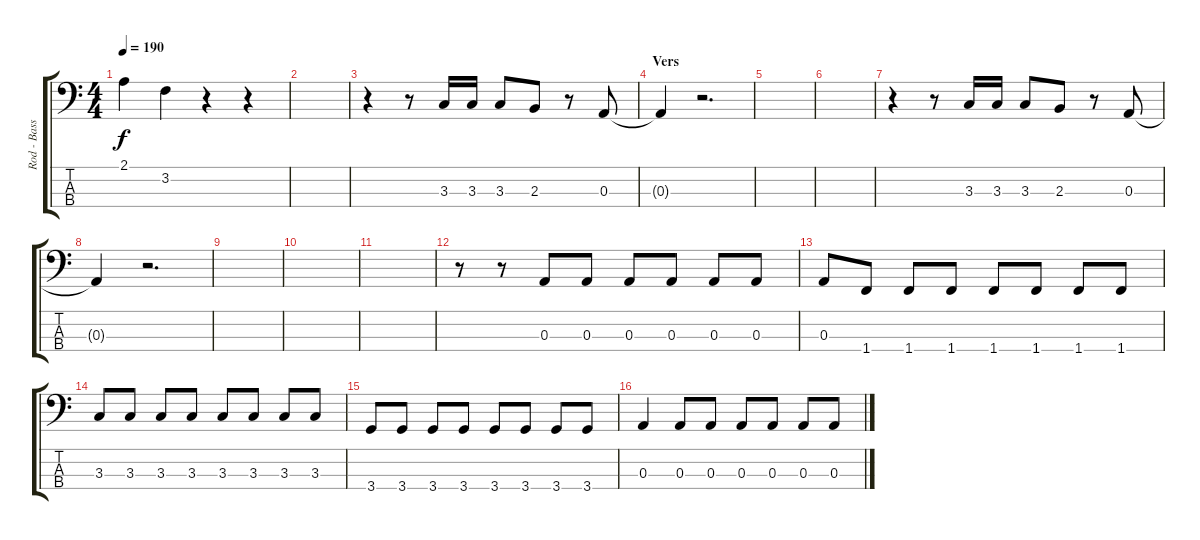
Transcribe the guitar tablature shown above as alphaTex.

\track ("Rod - Bass" "Rod - Bass") {instrument electricbasspick}
\staff {score tabs}
\tuning (G2 D2 A1 E1) {hide}
\ts (4 4)
\tempo 190
\clef f4
\ks c
2.1.4{dy f} 3.2.4 r.4 r.4 |
|
r.4 r.8 3.3.16 3.3.16 3.3.8 2.3.8 r.8 0.3.8 |
\section ("" "Vers")
0.3{t}.4 r.2{d} |
|
|
r.4 r.8 3.3.16 3.3.16 3.3.8 2.3.8 r.8 0.3.8 |
0.3{t}.4 r.2{d} |
|
|
|
r.8 r.8 0.3.8 0.3.8 0.3.8 0.3.8 0.3.8 0.3.8 |
0.3.8 1.4.8 1.4.8 1.4.8 1.4.8 1.4.8 1.4.8 1.4.8 |
3.3.8 3.3.8 3.3.8 3.3.8 3.3.8 3.3.8 3.3.8 3.3.8 |
3.4.8 3.4.8 3.4.8 3.4.8 3.4.8 3.4.8 3.4.8 3.4.8 |
0.3.4 0.3.8 0.3.8 0.3.8 0.3.8 0.3.8 0.3.8
